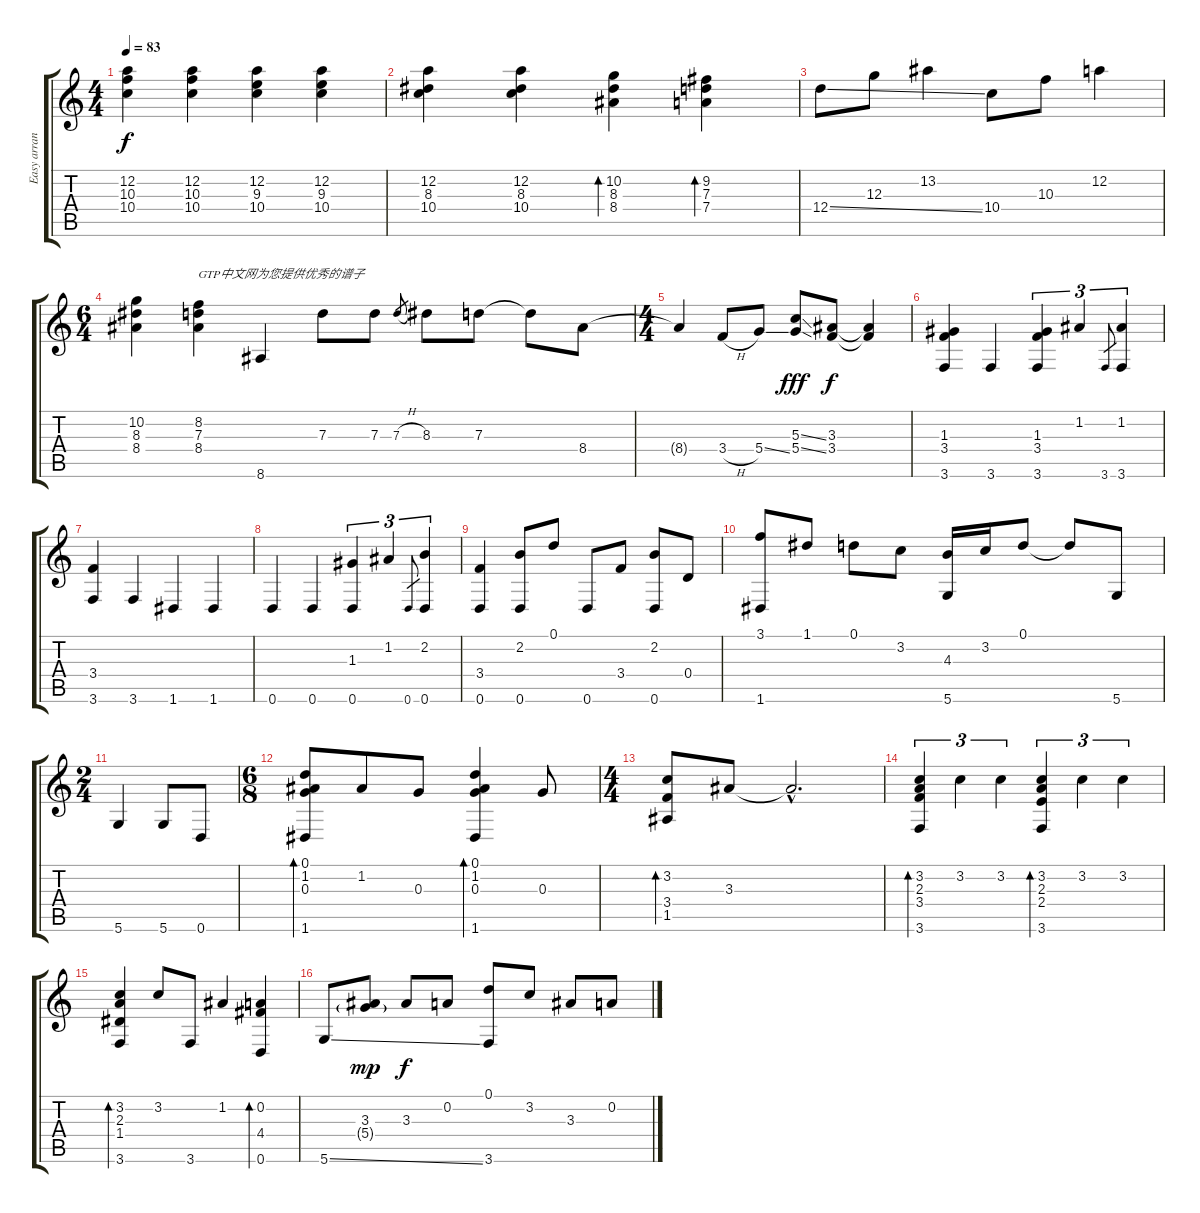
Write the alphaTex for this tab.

\track ("Easy arrangement pour Guitare" "Easy arran") {instrument acousticguitarnylon}
\staff {score tabs}
\tuning (D4 A3 G3 D3 A2 D2) {hide}
\ts (4 4)
\tempo 83
\clef g2
\ks c
(12.2 10.3 10.4).4{dy f instrument acousticguitarnylon} (12.2 10.3 10.4).4 (12.2 9.3 10.4).4 (12.2 9.3 10.4).4 |
(12.2 8.3 10.4).4 (12.2 8.3 10.4).4 (10.2 8.3 8.4).4{bd 120} (9.2 7.3 7.4).4{bd 120} |
12.4{ss}.8 12.3.8 13.2.4 10.4.8 10.3.8 12.2.4 |
\ts (6 4)
(10.2 8.3 8.4).4 (8.2 7.3 8.4).4{txt "GTP中文网为您提供优秀的谱子"} 8.6.4 7.3.8 7.3.8 7.3{h}.8{gr} 8.3.8 7.3.8 7.3{t}.8 8.4.8 |
\ts (4 4)
8.4{t}.4 3.4{h}.8 5.4{ss}.8 (5.3{ss} 5.4{ss}).8{dy fff} (3.3 3.4).8{dy f} (3.3{t} 3.4{t}).4 |
(1.3 3.4 3.6).4 3.6.4 (1.3 3.4 3.6).4{tu (3 2)} 1.2.4{tu (3 2)} 3.6.8{gr} (1.2 3.6).4{tu (3 2)} |
(3.4 3.6).4 3.6.4 1.6.4 1.6.4 |
0.6.4 0.6.4 (1.3 0.6).4{tu (3 2)} 1.2.4{tu (3 2)} 0.6.8{gr} (2.2 0.6).4{tu (3 2)} |
(3.4 0.6).4 (2.2 0.6).8 0.1.8 0.6.8 3.4.8 (2.2 0.6).8 0.4.8 |
(3.1 1.6).8 1.1.8 0.1.8 3.2.8 (4.3 5.6).16 3.2.16 0.1.8 0.1{t}.8 5.6.8 |
\ts (2 4)
5.6.4 5.6.8 0.6.8 |
\ts (6 8)
(0.1 1.2 0.3 1.6).8{bd 120} 1.2.8 0.3.8 (0.1 1.2 0.3 1.6).4{bd 120} 0.3.8 |
\ts (4 4)
(3.2 3.4 1.5).8{bd 120} 3.3.8 3.3{hac t}.2{d} |
(3.2 2.3 3.4 3.6).4{tu (3 2) bd 120} 3.2.4{tu (3 2)} 3.2.4{tu (3 2)} (3.2 2.3 2.4 3.6).4{tu (3 2) bd 120} 3.2.4{tu (3 2)} 3.2.4{tu (3 2)} |
(3.2 2.3 1.4 3.6).4{bd 120} 3.2.8 3.6.8 1.2.4 (0.2 4.4 0.6).4{bd 120} |
5.6{ss}.8 (3.3 5.4{g}).8{dy mp} 3.3.8{dy f} 0.2.8 (0.1 3.6).8 3.2.8 3.3.8 0.2.8
